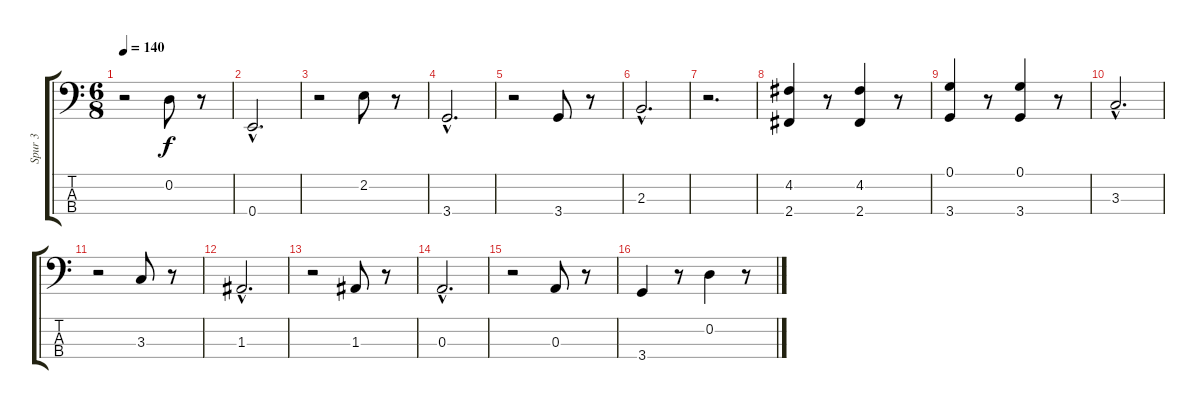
\track ("Spur 3" "Spur 3") {instrument electricbassfinger}
\staff {score tabs}
\tuning (G2 D2 A1 E1) {hide}
\ts (6 8)
\tempo 140
\clef f4
\ks c
r.2{dy f} 0.2.8 r.8 |
0.4{hac}.2{d} |
r.2 2.2.8 r.8 |
3.4{hac}.2{d} |
r.2 3.4.8 r.8 |
2.3{hac}.2{d} |
r.2{d} |
(4.2 2.4).4 r.8 (4.2 2.4).4 r.8 |
(0.1 3.4).4 r.8 (0.1 3.4).4 r.8 |
3.3{hac}.2{d} |
r.2 3.3.8 r.8 |
1.3{hac}.2{d} |
r.2 1.3.8 r.8 |
0.3{hac}.2{d} |
r.2 0.3.8 r.8 |
3.4.4 r.8 0.2.4 r.8
